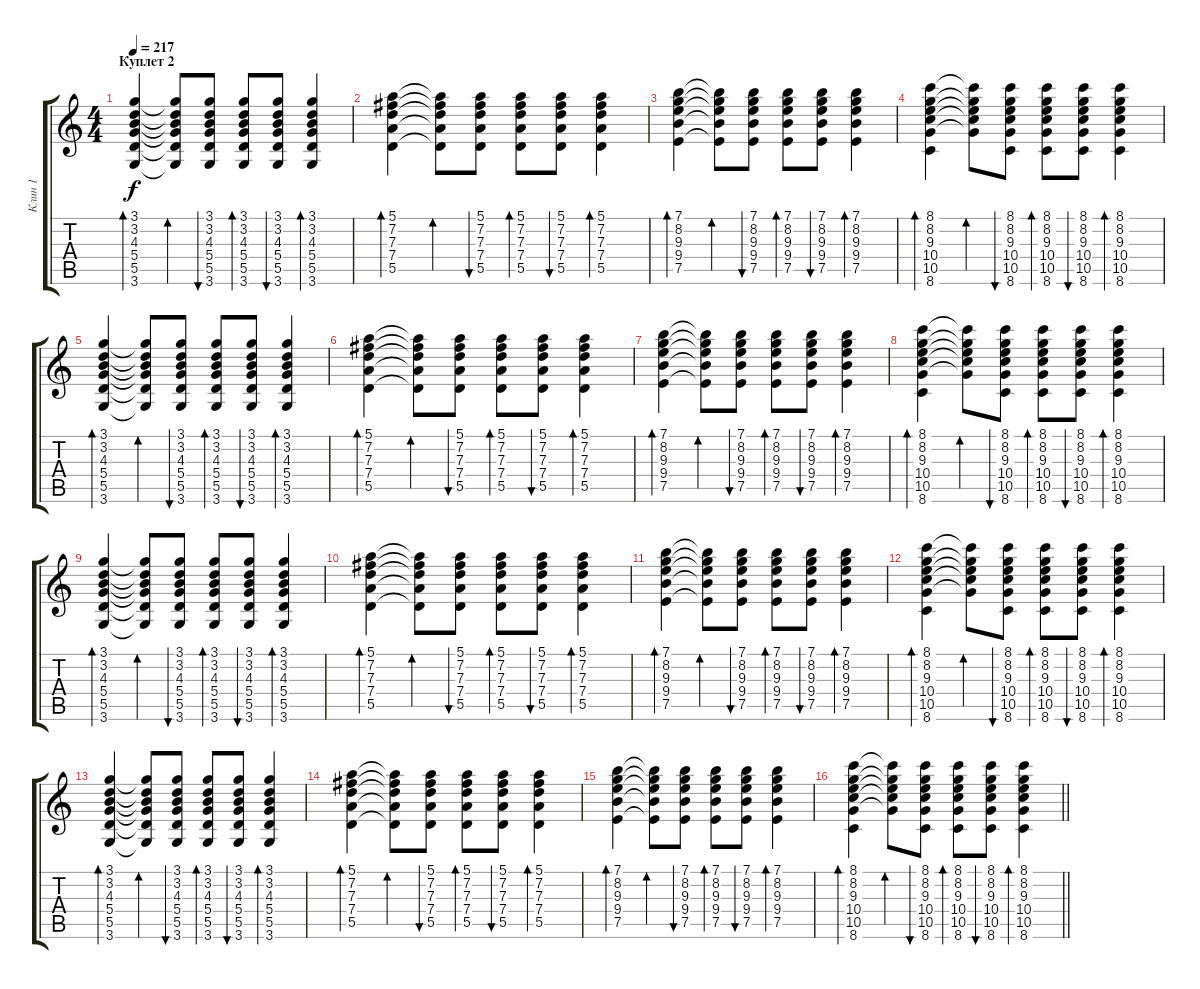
\track ("Клин 1" "Клин 1") {instrument electricguitarjazz}
\staff {score tabs}
\tuning (E4 B3 G3 D3 A2 E2) {hide}
\ts (4 4)
\section ("" "Куплет 2")
\tempo 217
\clef g2
\ks c
(3.1 3.2 4.3 5.4 5.5 3.6).4{bd 60 dy f} (3.1{t} 3.2{t} 4.3{t} 5.4{t} 5.5{t} 3.6{t}).8{bd 60} (3.1 3.2 4.3 5.4 5.5 3.6).8{bu 60} (3.1 3.2 4.3 5.4 5.5 3.6).8{bd 60} (3.1 3.2 4.3 5.4 5.5 3.6).8{bu 60} (3.1 3.2 4.3 5.4 5.5 3.6).4{bd 60} |
(5.1 7.2 7.3 7.4 5.5).4{bd 60} (5.1{t} 7.2{t} 7.3{t} 7.4{t} 5.5{t}).8{bd 60} (5.1 7.2 7.3 7.4 5.5).8{bu 60} (5.1 7.2 7.3 7.4 5.5).8{bd 60} (5.1 7.2 7.3 7.4 5.5).8{bu 60} (5.1 7.2 7.3 7.4 5.5).4{bd 60} |
(7.1 8.2 9.3 9.4 7.5).4{bd 60} (7.1{t} 8.2{t} 9.3{t} 9.4{t} 7.5{t}).8{bd 60} (7.1 8.2 9.3 9.4 7.5).8{bu 60} (7.1 8.2 9.3 9.4 7.5).8{bd 60} (7.1 8.2 9.3 9.4 7.5).8{bu 60} (7.1 8.2 9.3 9.4 7.5).4{bd 60} |
(8.1 8.2 9.3 10.4 10.5 8.6).4{bd 60} (8.1{t} 8.2{t} 9.3{t} 10.4{t} 10.5{t}).8{bd 60} (8.1 8.2 9.3 10.4 10.5 8.6).8{bu 60} (8.1 8.2 9.3 10.4 10.5 8.6).8{bd 60} (8.1 8.2 9.3 10.4 10.5 8.6).8{bu 60} (8.1 8.2 9.3 10.4 10.5 8.6).4{bd 60} |
(3.1 3.2 4.3 5.4 5.5 3.6).4{bd 60} (3.1{t} 3.2{t} 4.3{t} 5.4{t} 5.5{t} 3.6{t}).8{bd 60} (3.1 3.2 4.3 5.4 5.5 3.6).8{bu 60} (3.1 3.2 4.3 5.4 5.5 3.6).8{bd 60} (3.1 3.2 4.3 5.4 5.5 3.6).8{bu 60} (3.1 3.2 4.3 5.4 5.5 3.6).4{bd 60} |
(5.1 7.2 7.3 7.4 5.5).4{bd 60} (5.1{t} 7.2{t} 7.3{t} 7.4{t} 5.5{t}).8{bd 60} (5.1 7.2 7.3 7.4 5.5).8{bu 60} (5.1 7.2 7.3 7.4 5.5).8{bd 60} (5.1 7.2 7.3 7.4 5.5).8{bu 60} (5.1 7.2 7.3 7.4 5.5).4{bd 60} |
(7.1 8.2 9.3 9.4 7.5).4{bd 60} (7.1{t} 8.2{t} 9.3{t} 9.4{t} 7.5{t}).8{bd 60} (7.1 8.2 9.3 9.4 7.5).8{bu 60} (7.1 8.2 9.3 9.4 7.5).8{bd 60} (7.1 8.2 9.3 9.4 7.5).8{bu 60} (7.1 8.2 9.3 9.4 7.5).4{bd 60} |
(8.1 8.2 9.3 10.4 10.5 8.6).4{bd 60} (8.1{t} 8.2{t} 9.3{t} 10.4{t} 10.5{t}).8{bd 60} (8.1 8.2 9.3 10.4 10.5 8.6).8{bu 60} (8.1 8.2 9.3 10.4 10.5 8.6).8{bd 60} (8.1 8.2 9.3 10.4 10.5 8.6).8{bu 60} (8.1 8.2 9.3 10.4 10.5 8.6).4{bd 60} |
(3.1 3.2 4.3 5.4 5.5 3.6).4{bd 60} (3.1{t} 3.2{t} 4.3{t} 5.4{t} 5.5{t} 3.6{t}).8{bd 60} (3.1 3.2 4.3 5.4 5.5 3.6).8{bu 60} (3.1 3.2 4.3 5.4 5.5 3.6).8{bd 60} (3.1 3.2 4.3 5.4 5.5 3.6).8{bu 60} (3.1 3.2 4.3 5.4 5.5 3.6).4{bd 60} |
(5.1 7.2 7.3 7.4 5.5).4{bd 60} (5.1{t} 7.2{t} 7.3{t} 7.4{t} 5.5{t}).8{bd 60} (5.1 7.2 7.3 7.4 5.5).8{bu 60} (5.1 7.2 7.3 7.4 5.5).8{bd 60} (5.1 7.2 7.3 7.4 5.5).8{bu 60} (5.1 7.2 7.3 7.4 5.5).4{bd 60} |
(7.1 8.2 9.3 9.4 7.5).4{bd 60} (7.1{t} 8.2{t} 9.3{t} 9.4{t} 7.5{t}).8{bd 60} (7.1 8.2 9.3 9.4 7.5).8{bu 60} (7.1 8.2 9.3 9.4 7.5).8{bd 60} (7.1 8.2 9.3 9.4 7.5).8{bu 60} (7.1 8.2 9.3 9.4 7.5).4{bd 60} |
(8.1 8.2 9.3 10.4 10.5 8.6).4{bd 60} (8.1{t} 8.2{t} 9.3{t} 10.4{t} 10.5{t}).8{bd 60} (8.1 8.2 9.3 10.4 10.5 8.6).8{bu 60} (8.1 8.2 9.3 10.4 10.5 8.6).8{bd 60} (8.1 8.2 9.3 10.4 10.5 8.6).8{bu 60} (8.1 8.2 9.3 10.4 10.5 8.6).4{bd 60} |
(3.1 3.2 4.3 5.4 5.5 3.6).4{bd 60} (3.1{t} 3.2{t} 4.3{t} 5.4{t} 5.5{t} 3.6{t}).8{bd 60} (3.1 3.2 4.3 5.4 5.5 3.6).8{bu 60} (3.1 3.2 4.3 5.4 5.5 3.6).8{bd 60} (3.1 3.2 4.3 5.4 5.5 3.6).8{bu 60} (3.1 3.2 4.3 5.4 5.5 3.6).4{bd 60} |
(5.1 7.2 7.3 7.4 5.5).4{bd 60} (5.1{t} 7.2{t} 7.3{t} 7.4{t} 5.5{t}).8{bd 60} (5.1 7.2 7.3 7.4 5.5).8{bu 60} (5.1 7.2 7.3 7.4 5.5).8{bd 60} (5.1 7.2 7.3 7.4 5.5).8{bu 60} (5.1 7.2 7.3 7.4 5.5).4{bd 60} |
(7.1 8.2 9.3 9.4 7.5).4{bd 60} (7.1{t} 8.2{t} 9.3{t} 9.4{t} 7.5{t}).8{bd 60} (7.1 8.2 9.3 9.4 7.5).8{bu 60} (7.1 8.2 9.3 9.4 7.5).8{bd 60} (7.1 8.2 9.3 9.4 7.5).8{bu 60} (7.1 8.2 9.3 9.4 7.5).4{bd 60} |
\barLineRight lightlight
(8.1 8.2 9.3 10.4 10.5 8.6).4{bd 60} (8.1{t} 8.2{t} 9.3{t} 10.4{t} 10.5{t}).8{bd 60} (8.1 8.2 9.3 10.4 10.5 8.6).8{bu 60} (8.1 8.2 9.3 10.4 10.5 8.6).8{bd 60} (8.1 8.2 9.3 10.4 10.5 8.6).8{bu 60} (8.1 8.2 9.3 10.4 10.5 8.6).4{bd 60}
